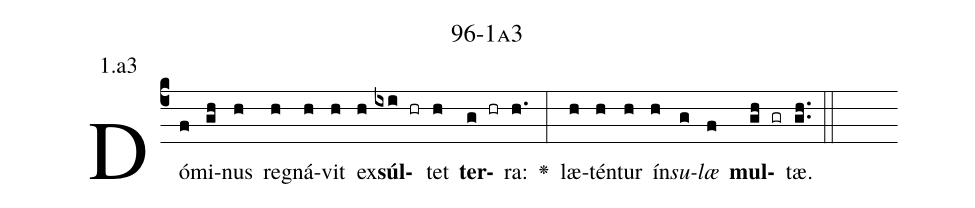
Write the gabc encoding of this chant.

name: 96-1a3;
annotation: 1.a3;
%%
(c4)Dó(f)mi(gh)nus(h) re(h)gná(h)vit(h) ex(h)<b>súl</b>(ixi hr)tet(h) <b>ter</b>(g hr)ra:(h.) <v>\greheightstar</v>(:) læ(h)tén(h)tur(h) ín(h)<i>su</i>(g)<i>læ</i>(f) <b>mul</b>(gh gr)tæ.(gh..) (::)


%E(h) u(h) o(g) u(f) a(gh) e.(gh..) (::)
